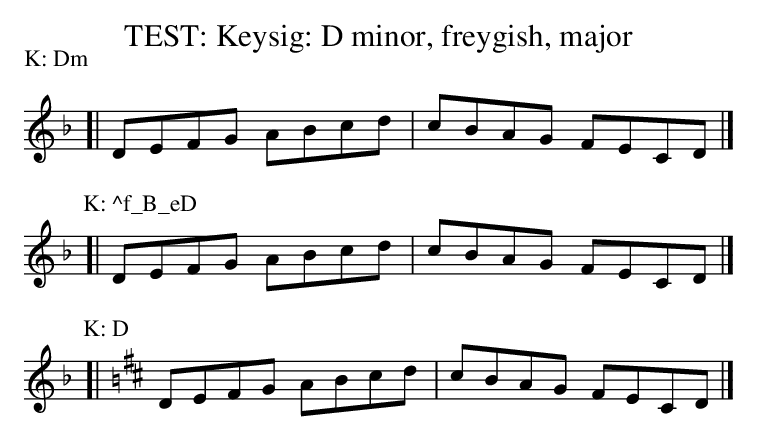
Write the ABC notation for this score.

X:1
T: TEST: Keysig: D minor, freygish, major
P: K: Dm
K: Dm
[| DEFG ABcd | cBAG FECD |]
P: K: ^f_B_eD
K: ^f_B_eD
[| DEFG ABcd | cBAG FECD |]
P: K: D
K: D
[| DEFG ABcd | cBAG FECD |]
